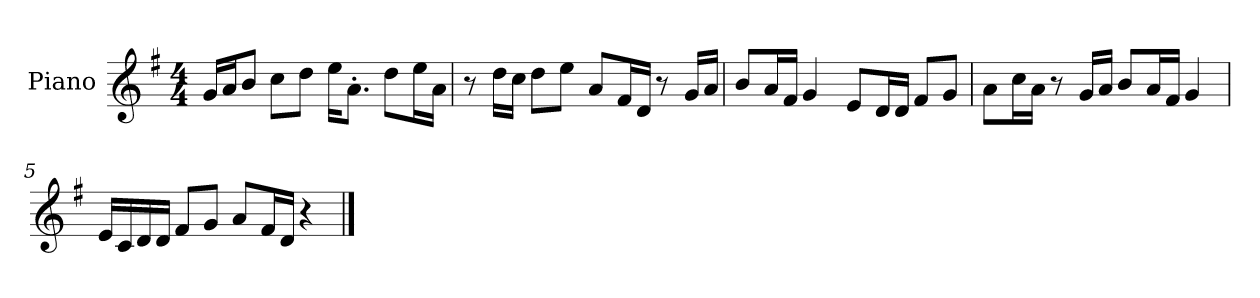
**kern
*part1
*staff1
*I"Piano
*I'P-no
*clefG2
*k[f#]
*M4/4
*MM90
=1
16g/LL
16a/J
8b/J
8cc\L
8dd\J
16ee\KL
8.a'\J
8dd\L
16ee\L
16a\JJ
=2
8r
16dd\LL
16cc\JJ
8dd\L
8ee\J
8a/L
16f#/L
16d/JJ
8r
16g/LL
16a/JJ
=3
8b/L
16a/L
16f#/JJ
4g/
8e/L
16d/L
16d/JJ
8f#/L
8g/J
=4
8a\L
16cc\L
16a\JJ
8r
16g/LL
16a/JJ
8b/L
16a/L
16f#/JJ
4g/
!!LO:LB:g=z
=5
16e/LL
16c/
16d/
16d/JJ
8f#/L
8g/J
8a/L
16f#/L
16d/JJ
4r
==
*-
